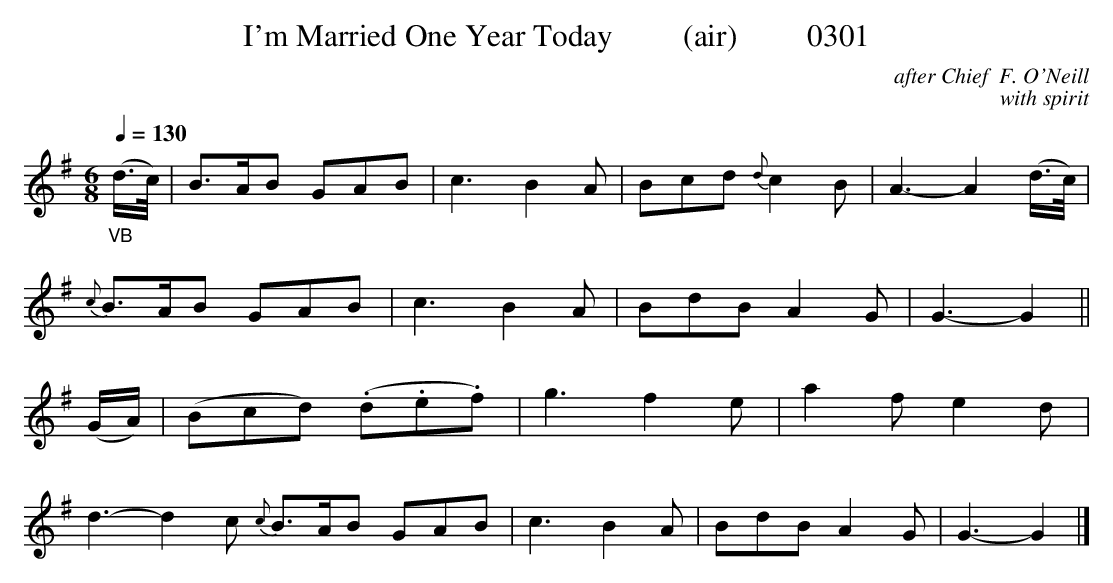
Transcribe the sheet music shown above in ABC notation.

X:1
T:I'm Married One Year Today         (air)         0301
C:after Chief  F. O'Neill
C:with spirit
Q:1/4=130
M:6/8
L:1/8
K:G
"_VB"(d3/4c/4)|B3/2A/2B GAB|c3B2A|Bcd {d}c2B|A3-A2(d3/4c/4)|
{c}B3/2A/2B GAB|c3B2A|BdB A2G|G3-G2||
(G/2A/2)|(Bcd) (.d.e.f)|g3f2e|a2f e2d|
d3-d2c {c}B3/2A/2B GAB|c3B2A|BdB A2G|G3-G2|]
